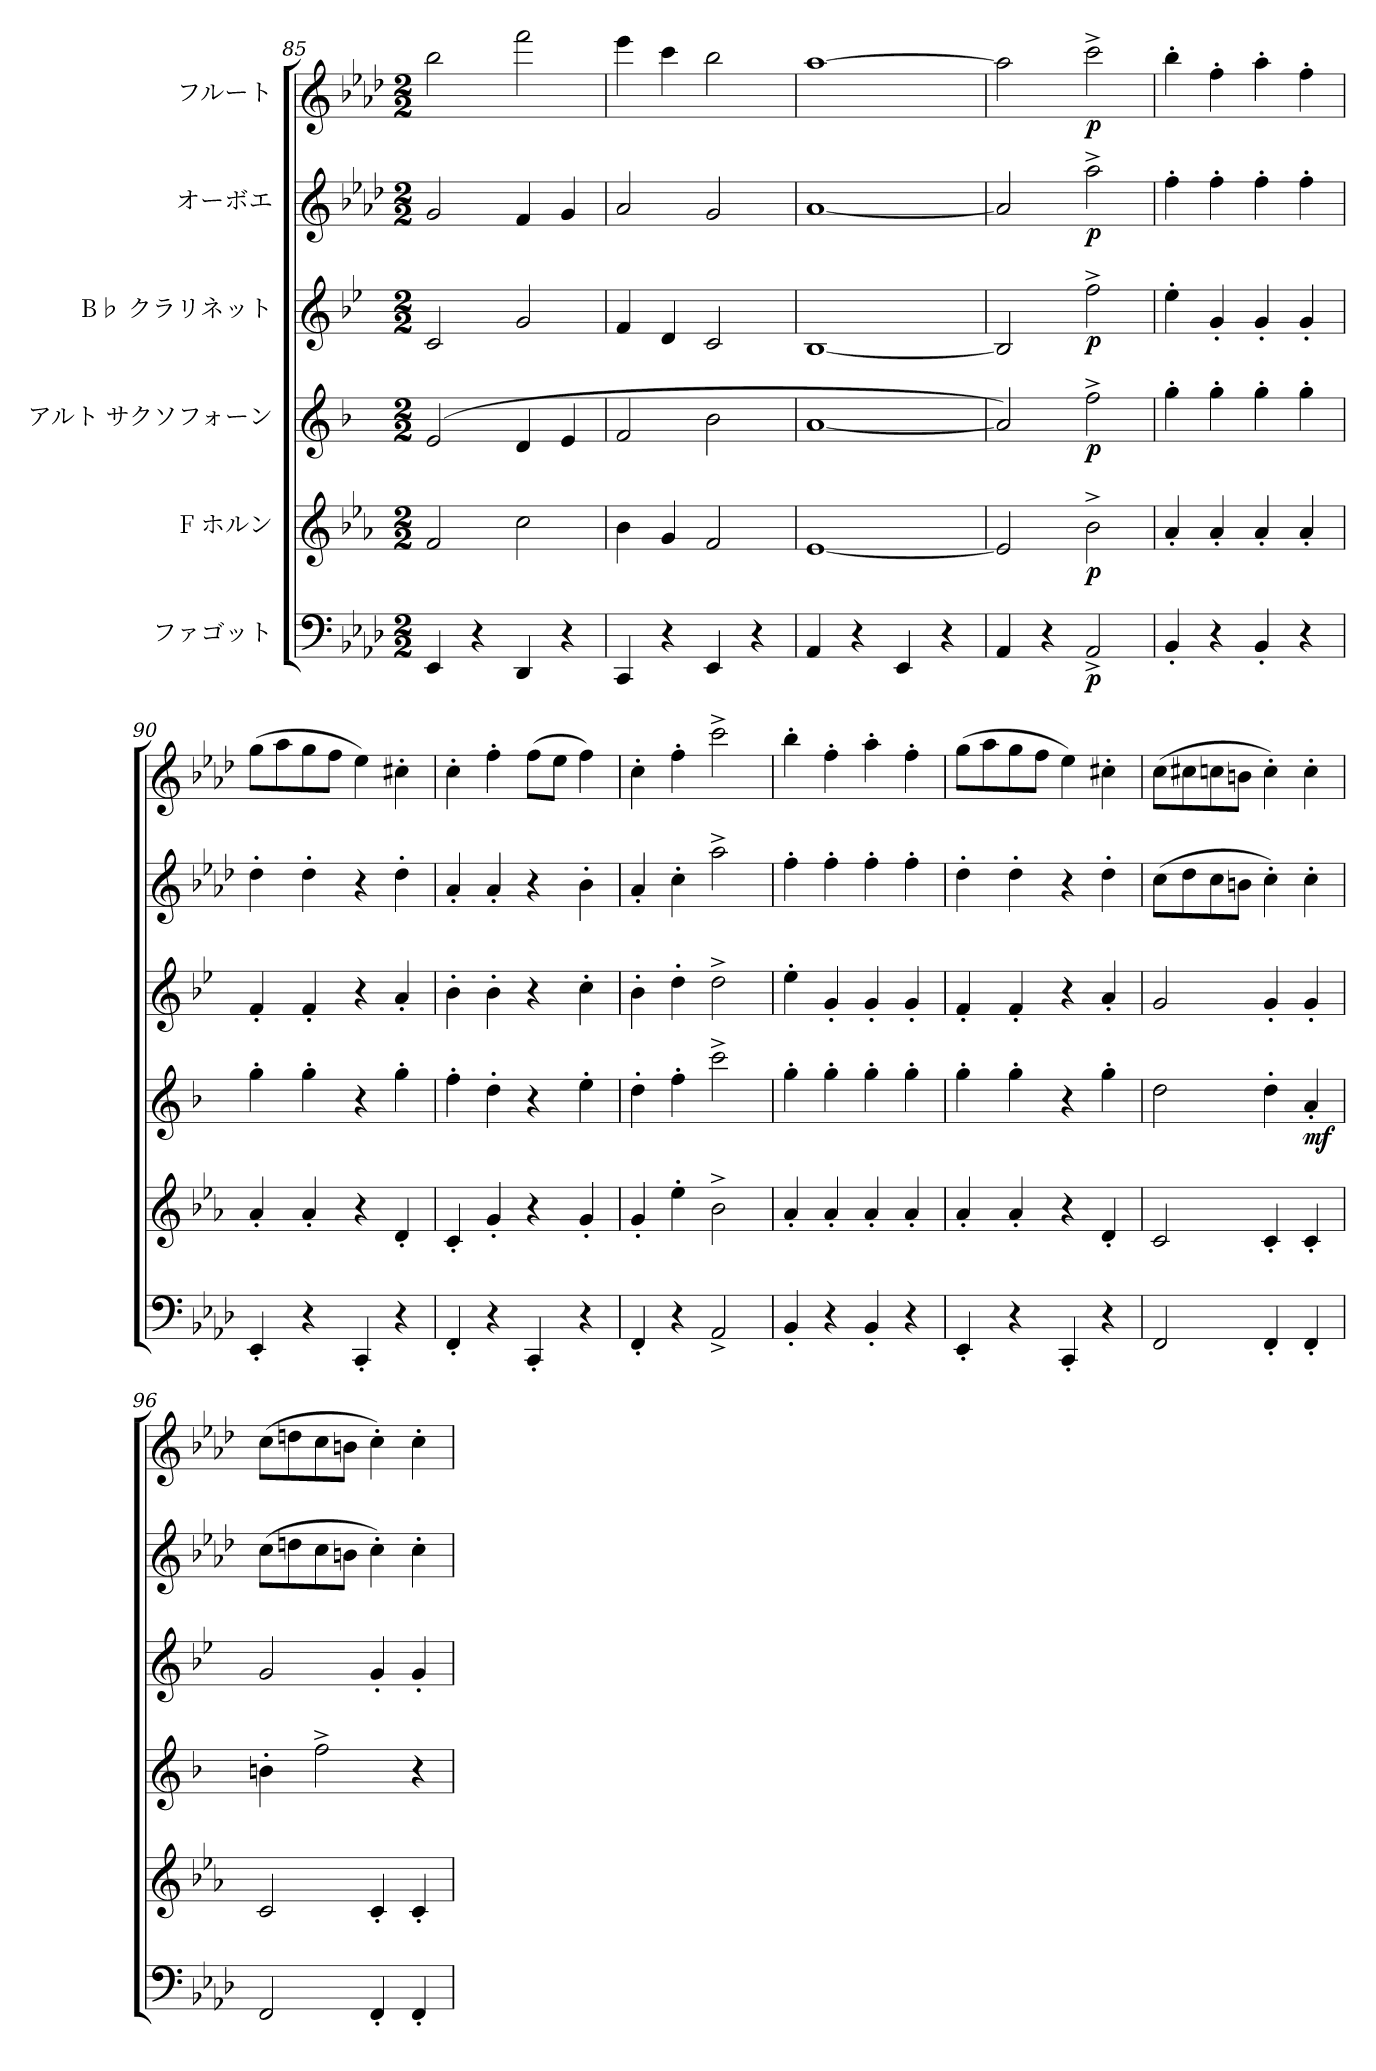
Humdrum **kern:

**kern	**dynam	**kern	**dynam	**kern	**dynam	**kern	**dynam	**kern	**dynam	**kern	**dynam
*part6	*part6	*part5	*part5	*part4	*part4	*part3	*part3	*part2	*part2	*part1	*part1
*staff6	*staff6	*staff5	*staff5	*staff4	*staff4	*staff3	*staff3	*staff2	*staff2	*staff1	*staff1
*I"ファゴット	*	*I"F ホルン	*	*I"アルト サクソフォーン	*	*I"B♭ クラリネット	*	*I"オーボエ	*	*I"フルート	*
*clefF4	*	*clefG2	*	*clefG2	*	*clefG2	*	*clefG2	*	*clefG2	*
*	*	*ITrd4c7	*	*ITrd5c9	*	*ITrd1c2	*	*	*	*	*
*k[b-e-a-d-]	*	*k[b-e-a-d-]	*	*k[b-e-a-d-]	*	*k[b-e-a-d-]	*	*k[b-e-a-d-]	*	*k[b-e-a-d-]	*
*M2/2	*	*M2/2	*	*M2/2	*	*M2/2	*	*M2/2	*	*M2/2	*
=85	=85	=85	=85	=85	=85	=85	=85	=85	=85	=85	=85
4EE-/	.	2B-/	.	(>2G/	.	2B-/	.	2g/	.	2bb-\	.
4r	.	.	.	.	.	.	.	.	.	.	.
4DD-/	.	2f\	.	4F/	.	2f/	.	4f/	.	2fff\	.
4r	.	.	.	4G/	.	.	.	4g/	.	.	.
=86	=86	=86	=86	=86	=86	=86	=86	=86	=86	=86	=86
4CC/	.	4e-\	.	2A-/	.	4e-/	.	2a-/	.	4eee-\	.
4r	.	4c/	.	.	.	4c/	.	.	.	4ccc\	.
4EE-/	.	2B-/	.	2d-\	.	2B-/	.	2g/	.	2bb-\	.
4r	.	.	.	.	.	.	.	.	.	.	.
=87	=87	=87	=87	=87	=87	=87	=87	=87	=87	=87	=87
4AA-/	.	[1A-	.	[1c	.	[1A-	.	[1a-	.	[1aa-	.
4r	.	.	.	.	.	.	.	.	.	.	.
4EE-/	.	.	.	.	.	.	.	.	.	.	.
4r	.	.	.	.	.	.	.	.	.	.	.
=88	=88	=88	=88	=88	=88	=88	=88	=88	=88	=88	=88
4AA-/	.	2A-/]	.	2c/])	.	2A-/]	.	2a-/]	.	2aa-\]	.
4r	.	.	.	.	.	.	.	.	.	.	.
!	!LO:DY:b	!	!LO:DY:b	!	!LO:DY:b	!	!LO:DY:b	!	!LO:DY:b	!	!LO:DY:b
2AA-^/	p	2e-^\	p	2a-^\	p	2ee-^\	p	2aa-^\	p	2ccc^\	p
=89	=89	=89	=89	=89	=89	=89	=89	=89	=89	=89	=89
4BB-'/	.	4d-'/	.	4b-'\	.	4dd-'\	.	4ff'\	.	4bb-'\	.
4r	.	4d-'/	.	4b-'\	.	4f'/	.	4ff'\	.	4ff'\	.
4BB-'/	.	4d-'/	.	4b-'\	.	4f'/	.	4ff'\	.	4aa-'\	.
4r	.	4d-'/	.	4b-'\	.	4f'/	.	4ff'\	.	4ff'\	.
=90	=90	=90	=90	=90	=90	=90	=90	=90	=90	=90	=90
4EE-'/	.	4d-'/	.	4b-'\	.	4e-'/	.	4dd-'\	.	(>8gg\L	.
.	.	.	.	.	.	.	.	.	.	8aa-\	.
4r	.	4d-'/	.	4b-'\	.	4e-'/	.	4dd-'\	.	8gg\	.
.	.	.	.	.	.	.	.	.	.	8ff\J	.
4CC'/	.	4r	.	4r	.	4r	.	4r	.	4ee-\)	.
4r	.	4G'/	.	4b-'\	.	4g'/	.	4dd-'\	.	4cc#X'\	.
=91	=91	=91	=91	=91	=91	=91	=91	=91	=91	=91	=91
4FF'/	.	4F'/	.	4a-'\	.	4a-'\	.	4a-'/	.	4cc'\	.
4r	.	4c'/	.	4f'\	.	4a-'\	.	4a-'/	.	4ff'\	.
4CC'/	.	4r	.	4r	.	4r	.	4r	.	(>8ff\L	.
.	.	.	.	.	.	.	.	.	.	8ee-\J	.
4r	.	4c'/	.	4g'\	.	4b-'\	.	4b-'\	.	4ff\)	.
=92	=92	=92	=92	=92	=92	=92	=92	=92	=92	=92	=92
4FF'/	.	4c'/	.	4f'\	.	4a-'\	.	4a-'/	.	4cc'\	.
4r	.	4a-'\	.	4a-'\	.	4cc'\	.	4cc'\	.	4ff'\	.
2AA-^/	.	2e-^\	.	2ee-^\	.	2cc^\	.	2aa-^\	.	2ccc^\	.
=93	=93	=93	=93	=93	=93	=93	=93	=93	=93	=93	=93
4BB-'/	.	4d-'/	.	4b-'\	.	4dd-'\	.	4ff'\	.	4bb-'\	.
4r	.	4d-'/	.	4b-'\	.	4f'/	.	4ff'\	.	4ff'\	.
4BB-'/	.	4d-'/	.	4b-'\	.	4f'/	.	4ff'\	.	4aa-'\	.
4r	.	4d-'/	.	4b-'\	.	4f'/	.	4ff'\	.	4ff'\	.
=94	=94	=94	=94	=94	=94	=94	=94	=94	=94	=94	=94
4EE-'/	.	4d-'/	.	4b-'\	.	4e-'/	.	4dd-'\	.	(>8gg\L	.
.	.	.	.	.	.	.	.	.	.	8aa-\	.
4r	.	4d-'/	.	4b-'\	.	4e-'/	.	4dd-'\	.	8gg\	.
.	.	.	.	.	.	.	.	.	.	8ff\J	.
4CC'/	.	4r	.	4r	.	4r	.	4r	.	4ee-\)	.
4r	.	4G'/	.	4b-'\	.	4g'/	.	4dd-'\	.	4cc#X'\	.
!!LO:PB:g=z
=95	=95	=95	=95	=95	=95	=95	=95	=95	=95	=95	=95
2FF/	.	2F/	.	2f\	.	2f/	.	(>8cc\L	.	(>8cc\L	.
.	.	.	.	.	.	.	.	8dd-\	.	8cc#X\	.
.	.	.	.	.	.	.	.	8cc\	.	8ccn\	.
.	.	.	.	.	.	.	.	8bn\J	.	8bn\J	.
4FF'/	.	4F'/	.	4f'\	.	4f'/	.	4cc'\)	.	4cc'\)	.
!	!	!	!	!	!LO:DY:b	!	!	!	!	!	!
4FF'/	.	4F'/	.	4c'/	mf	4f'/	.	4cc'\	.	4cc'\	.
=96	=96	=96	=96	=96	=96	=96	=96	=96	=96	=96	=96
2FF/	.	2F/	.	4dn'\	.	2f/	.	(>8cc\L	.	(>8cc\L	.
.	.	.	.	.	.	.	.	8ddn\	.	8ddn\	.
.	.	.	.	2a-^\	.	.	.	8cc\	.	8cc\	.
.	.	.	.	.	.	.	.	8bn\J	.	8bn\J	.
4FF'/	.	4F'/	.	.	.	4f'/	.	4cc'\)	.	4cc'\)	.
4FF'/	.	4F'/	.	4r	.	4f'/	.	4cc'\	.	4cc'\	.
=	=	=	=	=	=	=	=	=	=	=	=
*-	*-	*-	*-	*-	*-	*-	*-	*-	*-	*-	*-
